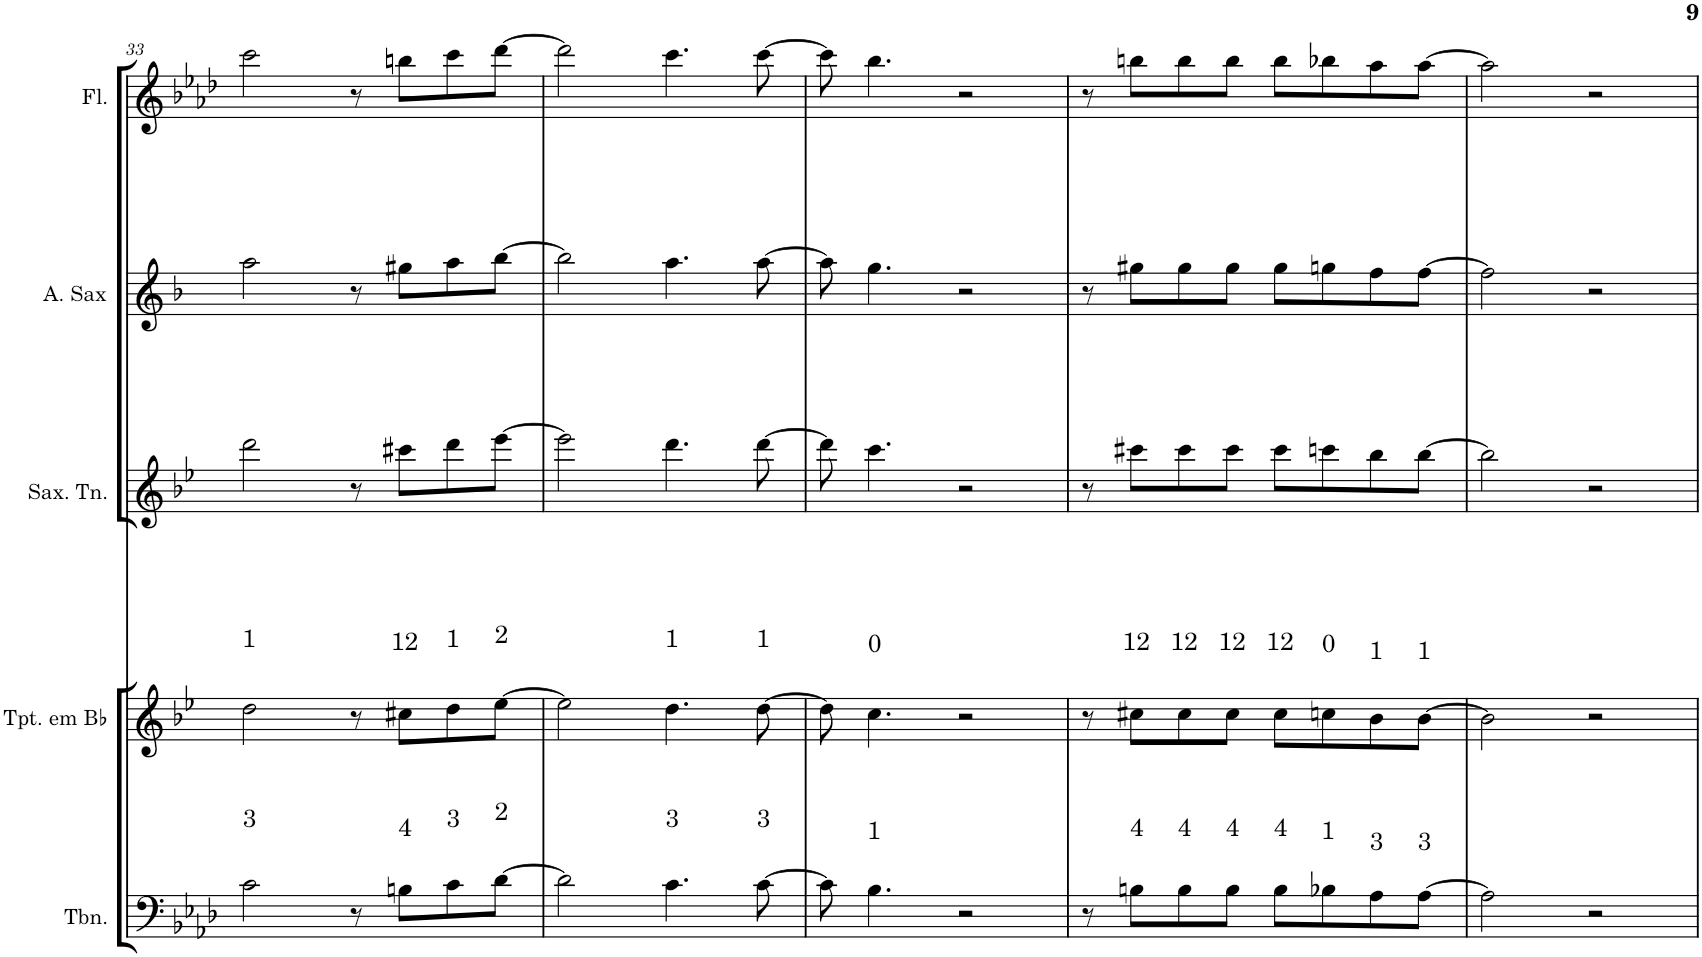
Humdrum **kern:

**kern	**kern	**kern	**kern	**kern
*part5	*part4	*part3	*part2	*part1
*staff5	*staff4	*staff3	*staff2	*staff1
*I"Trombone	*I"Trompete em Bb	*I"Saxofone Tenor	*I"Saxofone Alto	*I"Flauta Transversal
*I'Tbn.	*I'Tpt. em Bb	*I'Sax. Tn.	*	*I'Fl.
!!LO:PB:g=z
*clefF4	*clefG2	*clefG2	*clefG2	*clefG2
*	*Trd1c2	*Trd8c14	*Trd5c9	*
*k[b-e-a-d-]	*k[b-e-]	*k[b-e-]	*k[b-]	*k[b-e-a-d-]
*M4/4	*M4/4	*M4/4	*M4/4	*M4/4
=33	=33	=33	=33	=33
2c\	2dd\	2ddd\	2aa\	2ccc\
8r	8r	8r	8r	8r
8Bn\L	8cc#X\L	8ccc#X\L	8gg#X\L	8bbn\L
8c\	8dd\	8ddd\	8aa\	8ccc\
[8d-\J	[8ee-\J	[8eee-\J	[8bb-\J	[8ddd-\J
=34	=34	=34	=34	=34
2d-\]	2ee-\]	2eee-\]	2bb-\]	2ddd-\]
4.c\	4.dd\	4.ddd\	4.aa\	4.ccc\
[8c\	[8dd\	[8ddd\	[8aa\	[8ccc\
=35	=35	=35	=35	=35
8c\]	8dd\]	8ddd\]	8aa\]	8ccc\]
4.B-\	4.cc\	4.ccc\	4.gg\	4.bb-\
2r	2r	2r	2r	2r
=36	=36	=36	=36	=36
8r	8r	8r	8r	8r
8Bn\L	8cc#X\L	8ccc#X\L	8gg#X\L	8bbn\L
8B\	8cc#\	8ccc#\	8gg#\	8bb\
8B\J	8cc#\J	8ccc#\J	8gg#\J	8bb\J
8B\L	8cc#\L	8ccc#\L	8gg#\L	8bb\L
8B-X\	8ccn\	8cccn\	8ggn\	8bb-X\
8A-\	8b-\	8bb-\	8ff\	8aa-\
[8A-\J	[8b-\J	[8bb-\J	[8ff\J	[8aa-\J
=37	=37	=37	=37	=37
2A-\]	2b-\]	2bb-\]	2ff\]	2aa-\]
2r	2r	2r	2r	2r
=	=	=	=	=
*-	*-	*-	*-	*-
